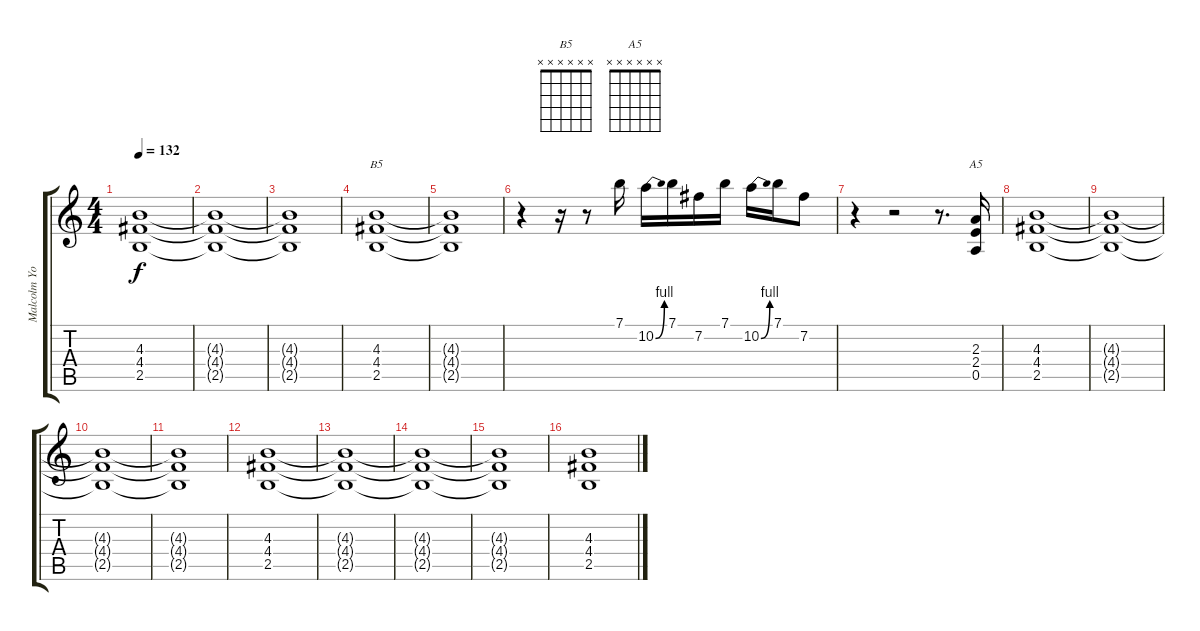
\track ("Malcolm Young" "Malcolm Yo") {instrument overdrivenguitar}
\staff {score tabs}
\tuning (E4 B3 G3 D3 A2 E2) {hide}
\chord ("B5" x x x x x x)
\chord ("A5" x x x x x x)
\ts (4 4)
\tempo 132
\clef g2
\ks c
(4.3{t} 4.4{t} 2.5{t}).1{dy f} |
(4.3{t} 4.4{t} 2.5{t}).1 |
(4.3{t} 4.4{t} 2.5{t}).1 |
(4.3 4.4 2.5).1{ch "B5"} |
(4.3{t} 4.4{t} 2.5{t}).1 |
r.4 r.16 r.8 7.1.16 10.2{be (bend 0 0 60 4)}.16 7.1.16 7.2.16 7.1.16 10.2{be (bend 0 0 60 4)}.16 7.1.16 7.2.8 |
r.4 r.2 r.8{d} (2.3 2.4 0.5).16{ch "A5"} |
(4.3 4.4 2.5).1 |
(4.3{t} 4.4{t} 2.5{t}).1 |
(4.3{t} 4.4{t} 2.5{t}).1 |
(4.3{t} 4.4{t} 2.5{t}).1 |
(4.3 4.4 2.5).1 |
(4.3{t} 4.4{t} 2.5{t}).1 |
(4.3{t} 4.4{t} 2.5{t}).1 |
(4.3{t} 4.4{t} 2.5{t}).1 |
(4.3 4.4 2.5).1
